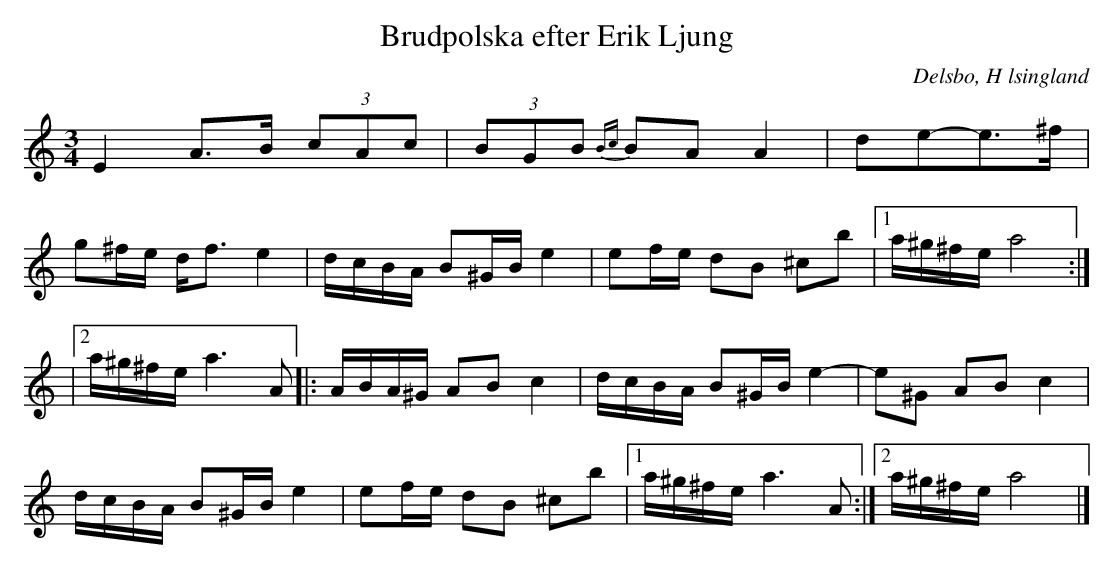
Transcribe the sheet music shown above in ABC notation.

X:1
T: Brudpolska efter Erik Ljung
O: Delsbo, H lsingland
M: 3/4
L: 1/8
K: Am
E2 A>B (3cAc| (3BGB {Bc}BA A2|de-e>^f|
g^f/e/ d<f e2 | d/c/B/A/ B^G/B/ e2 | ef/e/ dB ^cb |1 a/^g/^f/e/ a4 :|
|2 a/^g/^f/e/ a3 A |: A/B/A/^G/ AB c2 | d/c/B/A/ B^G/B/ e2- | e^G AB c2 |
d/c/B/A/ B^G/B/ e2 | ef/e/ dB ^cb |1 a/^g/^f/e/ a3 A :|2 a/^g/^f/e/ a4 |]
